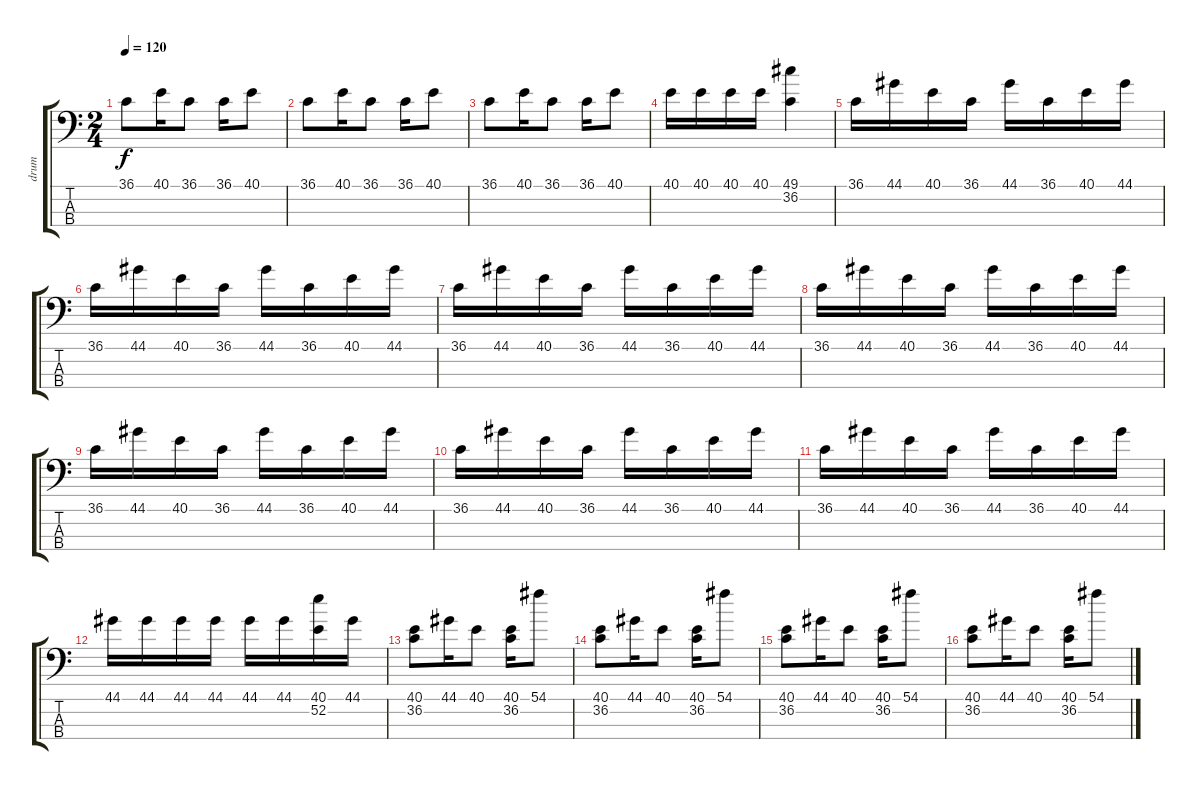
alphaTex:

\track ("drum" "drum") {instrument acousticgrandpiano}
\staff {score tabs}
\tuning (C-1 C-1 C-1 C-1) {hide}
\ts (2 4)
\tempo 120
\clef f4
\ks c
36.1.8{dy f} 40.1.16 36.1.8 36.1.16 40.1.8 |
36.1.8 40.1.16 36.1.8 36.1.16 40.1.8 |
36.1.8 40.1.16 36.1.8 36.1.16 40.1.8 |
40.1.16 40.1.16 40.1.16 40.1.16 (49.1 36.2).4 |
36.1.16 44.1.16 40.1.16 36.1.16 44.1.16 36.1.16 40.1.16 44.1.16 |
36.1.16 44.1.16 40.1.16 36.1.16 44.1.16 36.1.16 40.1.16 44.1.16 |
36.1.16 44.1.16 40.1.16 36.1.16 44.1.16 36.1.16 40.1.16 44.1.16 |
36.1.16 44.1.16 40.1.16 36.1.16 44.1.16 36.1.16 40.1.16 44.1.16 |
36.1.16 44.1.16 40.1.16 36.1.16 44.1.16 36.1.16 40.1.16 44.1.16 |
36.1.16 44.1.16 40.1.16 36.1.16 44.1.16 36.1.16 40.1.16 44.1.16 |
36.1.16 44.1.16 40.1.16 36.1.16 44.1.16 36.1.16 40.1.16 44.1.16 |
44.1.16 44.1.16 44.1.16 44.1.16 44.1.16 44.1.16 (40.1 52.2).16 44.1.16 |
(40.1 36.2).8 44.1.16 40.1.8 (40.1 36.2).16 54.1.8 |
(40.1 36.2).8 44.1.16 40.1.8 (40.1 36.2).16 54.1.8 |
(40.1 36.2).8 44.1.16 40.1.8 (40.1 36.2).16 54.1.8 |
(40.1 36.2).8 44.1.16 40.1.8 (40.1 36.2).16 54.1.8
